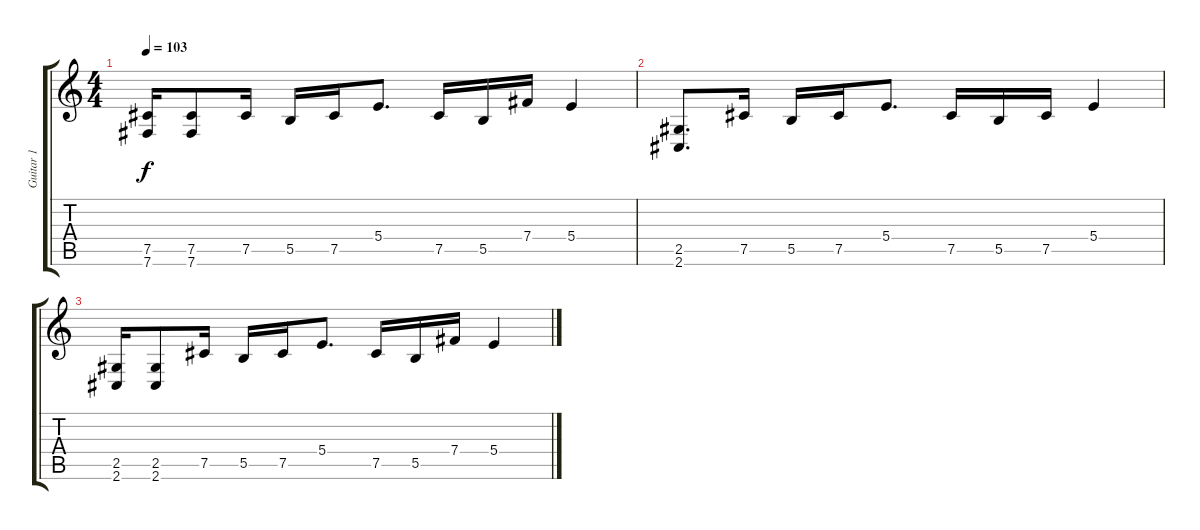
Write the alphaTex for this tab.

\track ("Guitar 1" "Guitar 1") {instrument distortionguitar}
\staff {score tabs}
\tuning (Db4 Ab3 E3 B2 Gb2 B1) {hide}
\ts (4 4)
\tempo 103
\clef g2
\ks c
(7.5 7.6).16{dy f} (7.5 7.6).8 7.5.16 5.5.16 7.5.16 5.4.8{d} 7.5.16 5.5.16 7.4.16 5.4.4 |
(2.5 2.6).8{d} 7.5.16 5.5.16 7.5.16 5.4.8{d} 7.5.16 5.5.16 7.5.16 5.4.4 |
(2.5 2.6).16 (2.5 2.6).8 7.5.16 5.5.16 7.5.16 5.4.8{d} 7.5.16 5.5.16 7.4.16 5.4.4
